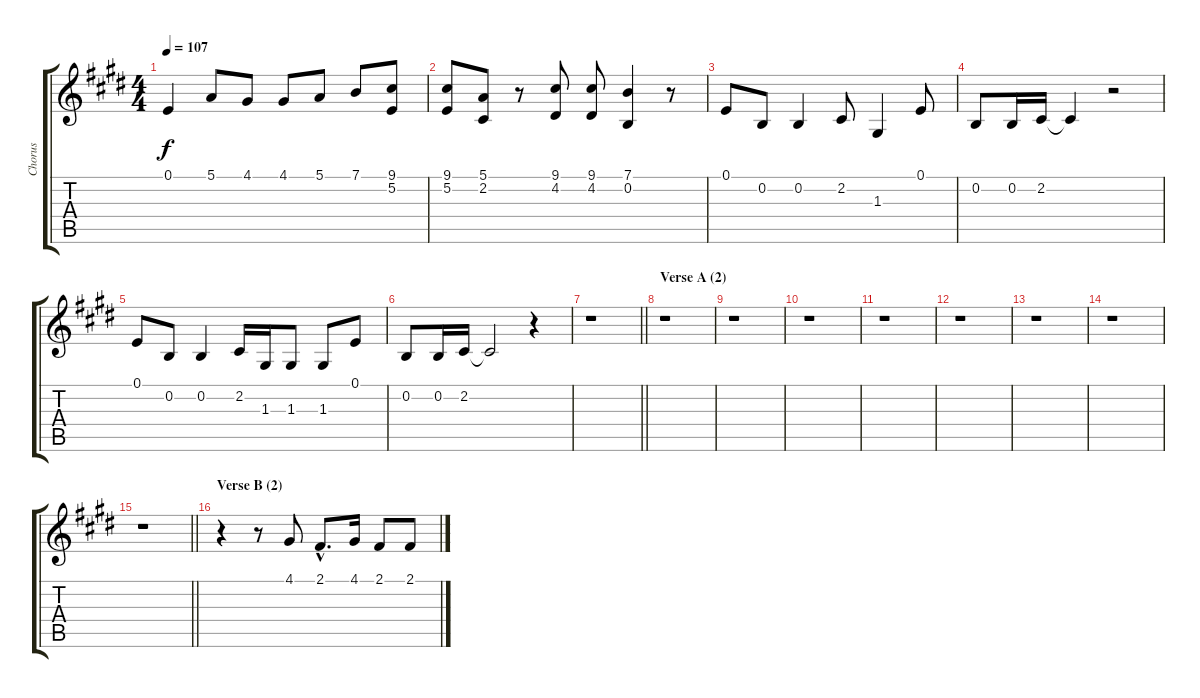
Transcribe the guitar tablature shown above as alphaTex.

\track ("Chorus" "Chorus") {instrument sopranosax}
\staff {score tabs}
\tuning (E4 B3 G3 D3 A2 E2) {hide}
\ts (4 4)
\tempo 107
\clef g2
\ks e
0.1.4{dy f} 5.1.8 4.1.8 4.1.8 5.1.8 7.1.8 (9.1 5.2).8 |
(9.1 5.2).8 (5.1 2.2).8 r.8 (9.1 4.2).8 (9.1 4.2).8 (7.1 0.2).4 r.8 |
0.1.8 0.2.8 0.2.4 2.2.8 1.3.4 0.1.8 |
0.2.8 0.2.16 2.2.16 2.2{t}.4 r.2 |
0.1.8 0.2.8 0.2.4 2.2.16 1.3.16 1.3.8 1.3.8 0.1.8 |
0.2.8 0.2.16 2.2.16 2.2{t}.2 r.4 |
\barLineRight lightlight
r.1 |
\section ("" "Verse A (2)")
r.1 |
r.1 |
r.1 |
r.1 |
r.1 |
r.1 |
r.1 |
\barLineRight lightlight
r.1 |
\section ("" "Verse B (2)")
r.4 r.8 4.1.8 2.1{hac}.8{d} 4.1.16 2.1.8 2.1.8
